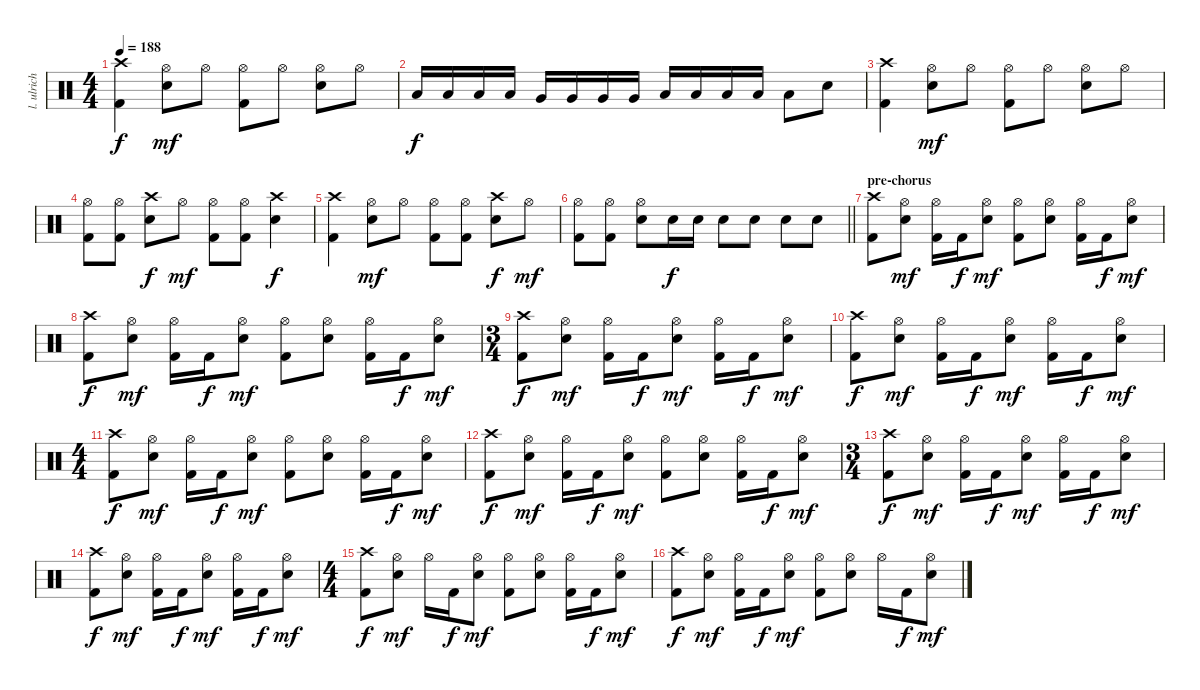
\track ("l. ulrich - drums" "l. ulrich ") {instrument percussion}
\staff {score}
\articulation defaults
\ts (4 4)
\tempo 188
\clef neutral
\ks c
("Crash high (hit)" "Kick (hit) 2").4{dy f} ("Hi-Hat (open)" "Snare (hit) 2").8{dy mf} "Hi-Hat (open)".8 ("Hi-Hat (open)" "Kick (hit) 2").8 "Hi-Hat (open)".8 ("Hi-Hat (open)" "Snare (hit) 2").8 "Hi-Hat (open)".8 |
"Low Tom (hit)".16{dy f} "Low Tom (hit)".16 "Low Tom (hit)".16 "Low Tom (hit)".16 "Very Low Tom (hit)".16 "Very Low Tom (hit)".16 "Very Low Tom (hit)".16 "Very Low Tom (hit)".16 "Low Floor Tom (hit)".16 "Low Floor Tom (hit)".16 "Low Floor Tom (hit)".16 "Low Floor Tom (hit)".16 "Low Floor Tom (hit)".8 "Snare (hit) 2".8 |
("Crash high (hit)" "Kick (hit) 2").4 ("Hi-Hat (open)" "Snare (hit) 2").8{dy mf} "Hi-Hat (open)".8 ("Hi-Hat (open)" "Kick (hit) 2").8 "Hi-Hat (open)".8 ("Hi-Hat (open)" "Snare (hit) 2").8 "Hi-Hat (open)".8 |
("Hi-Hat (open)" "Kick (hit) 2").8 ("Hi-Hat (open)" "Kick (hit) 2").8 ("Crash high (hit)" "Snare (hit) 2").8{dy f} "Hi-Hat (open)".8{dy mf} ("Hi-Hat (open)" "Kick (hit) 2").8 ("Hi-Hat (open)" "Kick (hit) 2").8 ("Crash high (hit)" "Snare (hit) 2").4{dy f} |
("Crash high (hit)" "Kick (hit) 2").4 ("Hi-Hat (open)" "Snare (hit) 2").8{dy mf} "Hi-Hat (open)".8 ("Hi-Hat (open)" "Kick (hit) 2").8 ("Hi-Hat (open)" "Kick (hit) 2").8 ("Crash high (hit)" "Snare (hit) 2").8{dy f} "Hi-Hat (open)".8{dy mf} |
\barLineRight lightlight
("Hi-Hat (open)" "Kick (hit) 2").8 ("Hi-Hat (open)" "Kick (hit) 2").8 ("Hi-Hat (open)" "Snare (hit) 2").8 "Snare (hit) 2".16{dy f} "Snare (hit) 2".16 "Snare (hit) 2".8 "Snare (hit) 2".8 "Snare (hit) 2".8 "Snare (hit) 2".8 |
\section ("" "pre-chorus")
("Crash high (hit)" "Kick (hit) 2").8 ("Hi-Hat (open)" "Snare (hit) 2").8{dy mf} ("Hi-Hat (open)" "Kick (hit) 2").16 "Kick (hit) 2".16{dy f} ("Hi-Hat (open)" "Snare (hit) 2").8{dy mf} ("Hi-Hat (open)" "Kick (hit) 2").8 ("Hi-Hat (open)" "Snare (hit) 2").8 ("Hi-Hat (open)" "Kick (hit) 2").16 "Kick (hit) 2".16{dy f} ("Hi-Hat (open)" "Snare (hit) 2").8{dy mf} |
("Crash high (hit)" "Kick (hit) 2").8{dy f} ("Hi-Hat (open)" "Snare (hit) 2").8{dy mf} ("Hi-Hat (open)" "Kick (hit) 2").16 "Kick (hit) 2".16{dy f} ("Hi-Hat (open)" "Snare (hit) 2").8{dy mf} ("Hi-Hat (open)" "Kick (hit) 2").8 ("Hi-Hat (open)" "Snare (hit) 2").8 ("Hi-Hat (open)" "Kick (hit) 2").16 "Kick (hit) 2".16{dy f} ("Hi-Hat (open)" "Snare (hit) 2").8{dy mf} |
\ts (3 4)
("Crash high (hit)" "Kick (hit) 2").8{dy f} ("Hi-Hat (open)" "Snare (hit) 2").8{dy mf} ("Hi-Hat (open)" "Kick (hit) 2").16 "Kick (hit) 2".16{dy f} ("Hi-Hat (open)" "Snare (hit) 2").8{dy mf} ("Hi-Hat (open)" "Kick (hit) 2").16 "Kick (hit) 2".16{dy f} ("Hi-Hat (open)" "Snare (hit) 2").8{dy mf} |
("Crash high (hit)" "Kick (hit) 2").8{dy f} ("Hi-Hat (open)" "Snare (hit) 2").8{dy mf} ("Hi-Hat (open)" "Kick (hit) 2").16 "Kick (hit) 2".16{dy f} ("Hi-Hat (open)" "Snare (hit) 2").8{dy mf} ("Hi-Hat (open)" "Kick (hit) 2").16 "Kick (hit) 2".16{dy f} ("Hi-Hat (open)" "Snare (hit) 2").8{dy mf} |
\ts (4 4)
("Crash high (hit)" "Kick (hit) 2").8{dy f} ("Hi-Hat (open)" "Snare (hit) 2").8{dy mf} ("Hi-Hat (open)" "Kick (hit) 2").16 "Kick (hit) 2".16{dy f} ("Hi-Hat (open)" "Snare (hit) 2").8{dy mf} ("Hi-Hat (open)" "Kick (hit) 2").8 ("Hi-Hat (open)" "Snare (hit) 2").8 ("Hi-Hat (open)" "Kick (hit) 2").16 "Kick (hit) 2".16{dy f} ("Hi-Hat (open)" "Snare (hit) 2").8{dy mf} |
("Crash high (hit)" "Kick (hit) 2").8{dy f} ("Hi-Hat (open)" "Snare (hit) 2").8{dy mf} ("Hi-Hat (open)" "Kick (hit) 2").16 "Kick (hit) 2".16{dy f} ("Hi-Hat (open)" "Snare (hit) 2").8{dy mf} ("Hi-Hat (open)" "Kick (hit) 2").8 ("Hi-Hat (open)" "Snare (hit) 2").8 ("Hi-Hat (open)" "Kick (hit) 2").16 "Kick (hit) 2".16{dy f} ("Hi-Hat (open)" "Snare (hit) 2").8{dy mf} |
\ts (3 4)
("Crash high (hit)" "Kick (hit) 2").8{dy f} ("Hi-Hat (open)" "Snare (hit) 2").8{dy mf} ("Hi-Hat (open)" "Kick (hit) 2").16 "Kick (hit) 2".16{dy f} ("Hi-Hat (open)" "Snare (hit) 2").8{dy mf} ("Hi-Hat (open)" "Kick (hit) 2").16 "Kick (hit) 2".16{dy f} ("Hi-Hat (open)" "Snare (hit) 2").8{dy mf} |
("Crash high (hit)" "Kick (hit) 2").8{dy f} ("Hi-Hat (open)" "Snare (hit) 2").8{dy mf} ("Hi-Hat (open)" "Kick (hit) 2").16 "Kick (hit) 2".16{dy f} ("Hi-Hat (open)" "Snare (hit) 2").8{dy mf} ("Hi-Hat (open)" "Kick (hit) 2").16 "Kick (hit) 2".16{dy f} ("Hi-Hat (open)" "Snare (hit) 2").8{dy mf} |
\ts (4 4)
("Crash high (hit)" "Kick (hit) 2").8{dy f} ("Hi-Hat (open)" "Snare (hit) 2").8{dy mf} "Hi-Hat (open)".16 "Kick (hit) 2".16{dy f} ("Hi-Hat (open)" "Snare (hit) 2").8{dy mf} ("Hi-Hat (open)" "Kick (hit) 2").8 ("Hi-Hat (open)" "Snare (hit) 2").8 ("Hi-Hat (open)" "Kick (hit) 2").16 "Kick (hit) 2".16{dy f} ("Hi-Hat (open)" "Snare (hit) 2").8{dy mf} |
("Crash high (hit)" "Kick (hit) 2").8{dy f} ("Hi-Hat (open)" "Snare (hit) 2").8{dy mf} ("Hi-Hat (open)" "Kick (hit) 2").16 "Kick (hit) 2".16{dy f} ("Hi-Hat (open)" "Snare (hit) 2").8{dy mf} ("Hi-Hat (open)" "Kick (hit) 2").8 ("Hi-Hat (open)" "Snare (hit) 2").8 "Hi-Hat (open)".16 "Kick (hit) 2".16{dy f} ("Hi-Hat (open)" "Snare (hit) 2").8{dy mf}
